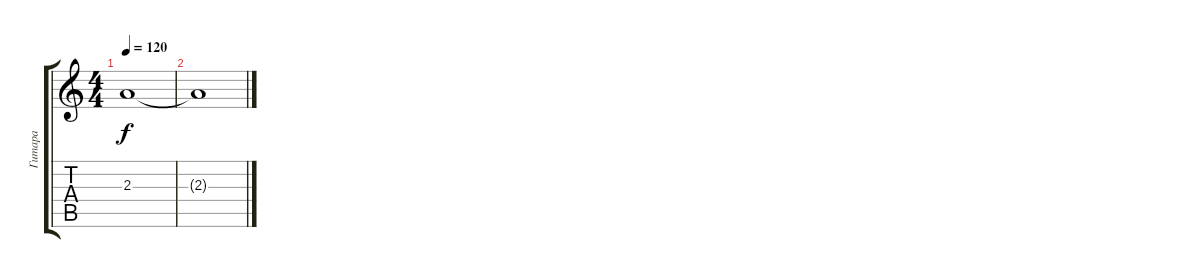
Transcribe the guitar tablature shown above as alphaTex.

\track ("Гитара" "Гитара") {instrument electricguitarclean}
\staff {score tabs}
\tuning (E4 B3 G3 D3 A2 E2) {hide}
\ts (4 4)
\tempo 120
\clef g2
\ks c
2.3.1{dy f} |
2.3{t}.1
